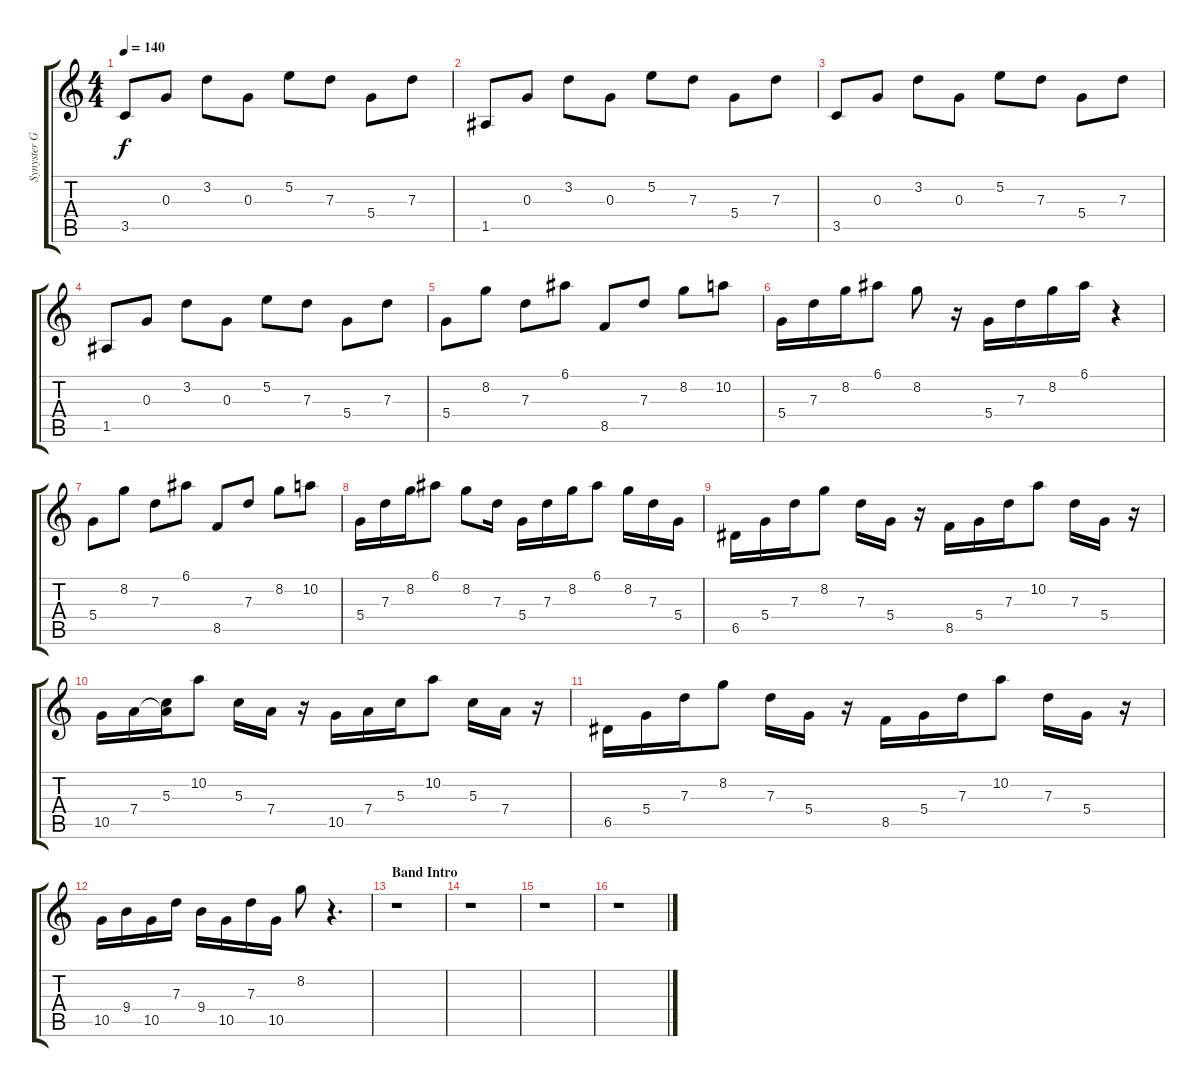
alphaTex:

\track ("Synyster Gates Acoustic" "Synyster G") {instrument acousticguitarsteel}
\staff {score tabs}
\tuning (E4 B3 G3 D3 A2 D2) {hide}
\ts (4 4)
\tempo 140
\clef g2
\ks c
3.5.8{dy f} 0.3.8 3.2.8 0.3.8 5.2.8 7.3.8 5.4.8 7.3.8 |
1.5.8 0.3.8 3.2.8 0.3.8 5.2.8 7.3.8 5.4.8 7.3.8 |
3.5.8 0.3.8 3.2.8 0.3.8 5.2.8 7.3.8 5.4.8 7.3.8 |
1.5.8 0.3.8 3.2.8 0.3.8 5.2.8 7.3.8 5.4.8 7.3.8 |
5.4.8 8.2.8 7.3.8 6.1.8 8.5.8 7.3.8 8.2.8 10.2.8 |
5.4.16 7.3.16 8.2.16 6.1.8 8.2.8 r.16 5.4.16 7.3.16 8.2.16 6.1.16 r.4 |
5.4.8 8.2.8 7.3.8 6.1.8 8.5.8 7.3.8 8.2.8 10.2.8 |
5.4.16 7.3.16 8.2.16 6.1.8 8.2.8 7.3.16 5.4.16 7.3.16 8.2.16 6.1.8 8.2.16 7.3.16 5.4.16 |
6.5.16 5.4.16 7.3.16 8.2.8 7.3.16 5.4.16 r.16 8.5.16 5.4.16 7.3.16 10.2.8 7.3.16 5.4.16 r.16 |
10.5.16 7.4.16 (5.3 7.4{t}).16 10.2.8 5.3.16 7.4.16 r.16 10.5.16 7.4.16 5.3.16 10.2.8 5.3.16 7.4.16 r.16 |
6.5.16 5.4.16 7.3.16 8.2.8 7.3.16 5.4.16 r.16 8.5.16 5.4.16 7.3.16 10.2.8 7.3.16 5.4.16 r.16 |
10.5.16 9.4.16 10.5.16 7.3.16 9.4.16 10.5.16 7.3.16 10.5.16 8.2.8 r.4{d} |
\section ("" "Band Intro")
r.1 |
r.1 |
r.1 |
r.1
